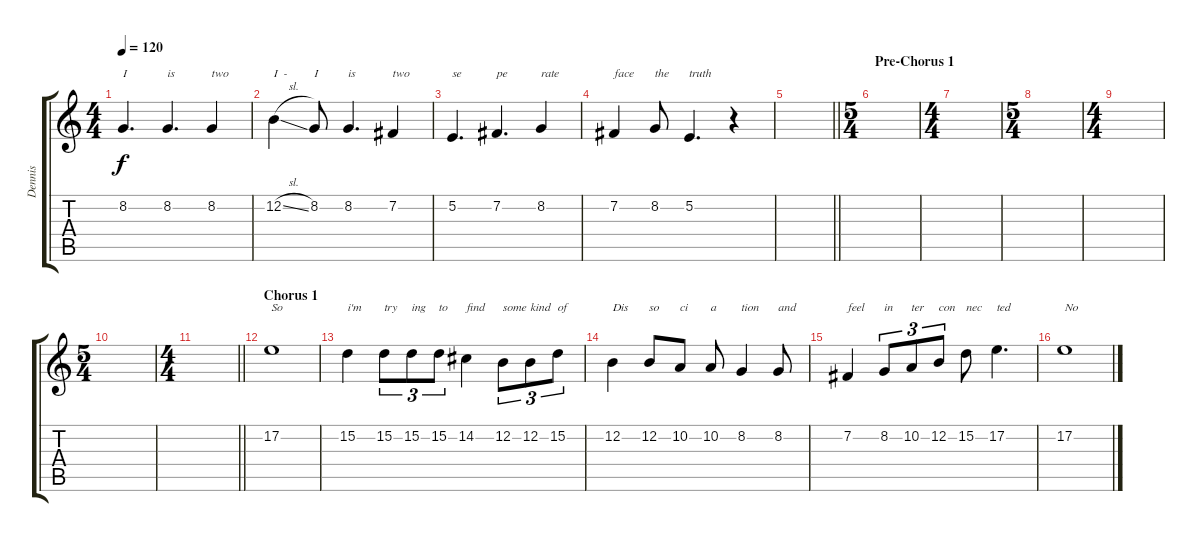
\track ("Dennis" "Dennis") {instrument tenorsax}
\staff {score tabs}
\tuning (E4 B3 G3 D3 A2 E2) {hide}
\ts (4 4)
\tempo 120
\clef g2
\ks c
8.2.4{d txt "I" dy f} 8.2.4{d txt "is"} 8.2.4{txt "two"} |
12.2{sl}.4{txt "I  -"} 8.2.8{txt "I"} 8.2.4{d txt "is"} 7.2.4{txt "two"} |
5.2.4{d txt "se"} 7.2.4{d txt "pe"} 8.2.4{txt "rate"} |
7.2.4{txt "face"} 8.2.8{txt "the"} 5.2.4{d txt "truth"} r.4 |
\barLineRight lightlight
|
\ts (5 4)
\section ("" "Pre-Chorus 1")
|
\ts (4 4)
|
\ts (5 4)
|
\ts (4 4)
|
\ts (5 4)
|
\ts (4 4)
\barLineRight lightlight
|
\section ("" "Chorus 1")
17.2.1{txt "So"} |
15.2.4{txt "i'm"} 15.2.8{tu (3 2) txt "try"} 15.2.8{tu (3 2) txt "ing"} 15.2.8{tu (3 2) txt "to"} 14.2.4{txt "find"} 12.2.8{tu (3 2) txt "some"} 12.2.8{tu (3 2) txt "kind"} 15.2.8{tu (3 2) txt "of"} |
12.2.4{txt "Dis"} 12.2.8{txt "so"} 10.2.8{txt "ci"} 10.2.8{txt "a"} 8.2.4{txt "tion"} 8.2.8{txt "and"} |
7.2.4{txt "feel"} 8.2.8{tu (3 2) txt "in"} 10.2.8{tu (3 2) txt "ter"} 12.2.8{tu (3 2) txt "con"} 15.2.8{txt "nec"} 17.2.4{d txt "ted"} |
17.2.1{txt "No"}
